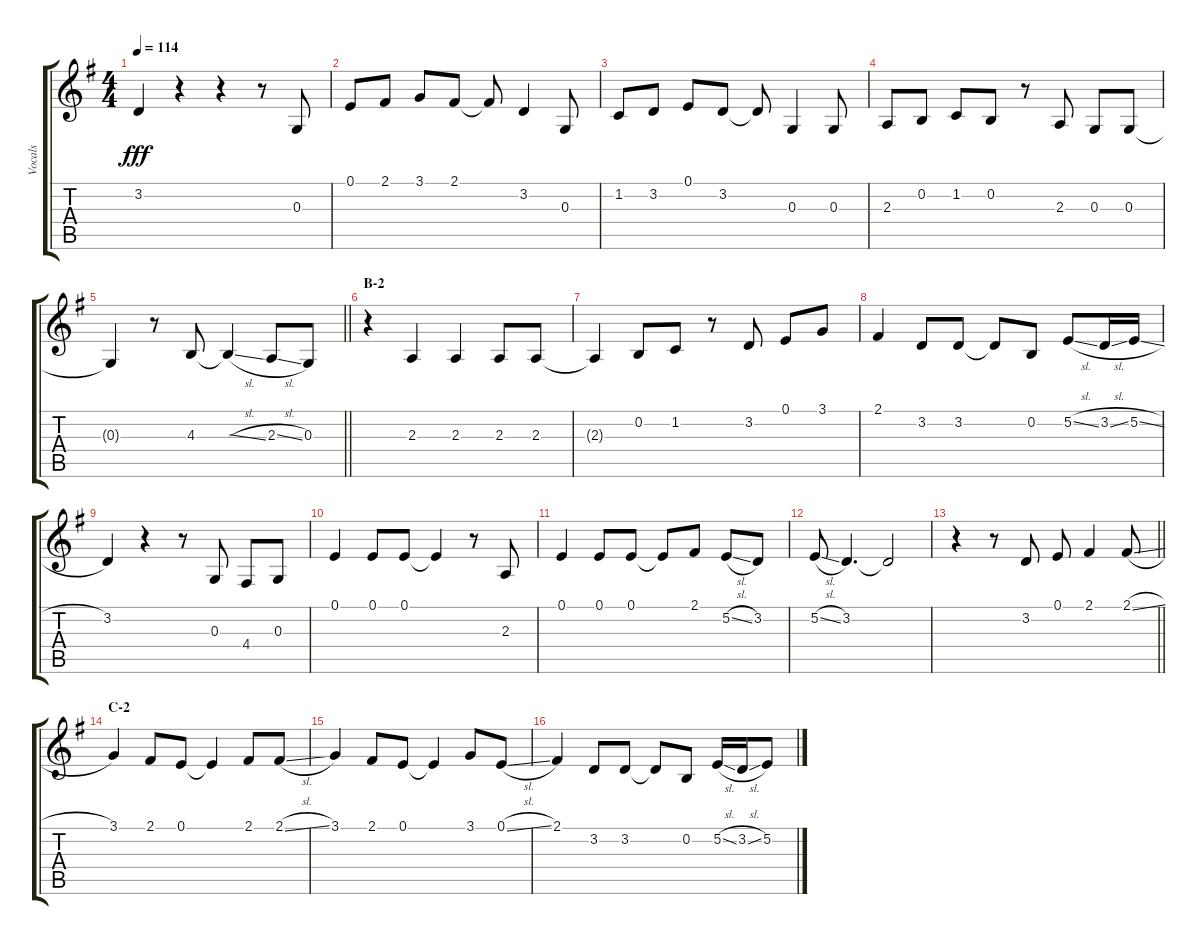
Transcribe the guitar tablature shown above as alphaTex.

\track ("Vocals" "Vocals") {instrument voiceoohs}
\staff {score tabs}
\tuning (E4 B3 G3 D3 A2 E2) {hide}
\ts (4 4)
\tempo 114
\clef g2
\ks g
3.2{t}.4{dy fff} r.4 r.4 r.8 0.3.8 |
0.1.8 2.1.8 3.1.8 2.1.8 2.1{t}.8 3.2.4 0.3.8 |
1.2.8 3.2.8 0.1.8 3.2.8 3.2{t}.8 0.3.4 0.3.8 |
2.3.8 0.2.8 1.2.8 0.2.8 r.8 2.3.8 0.3.8 0.3.8 |
\barLineRight lightlight
0.3{t}.4 r.8 4.3.8 4.3{sl t}.4 2.3{sl}.8 0.3.8 |
\section ("" "B-2")
r.4 2.3.4 2.3.4 2.3.8 2.3.8 |
2.3{t}.4 0.2.8 1.2.8 r.8 3.2.8 0.1.8 3.1.8 |
2.1.4 3.2.8 3.2.8 3.2{t}.8 0.2.8 5.2{sl}.8 3.2{sl}.16 5.2{sl}.16 |
3.2.4 r.4 r.8 0.3.8 4.4.8 0.3.8 |
0.1.4 0.1.8 0.1.8 0.1{t}.4 r.8 2.3.8 |
0.1.4 0.1.8 0.1.8 0.1{t}.8 2.1.8 5.2{sl}.8 3.2.8 |
5.2{sl}.8 3.2.4{d} 3.2{t}.2 |
\barLineRight lightlight
r.4 r.8 3.2.8 0.1.8 2.1.4 2.1{sl}.8 |
\section ("" "C-2")
3.1.4 2.1.8 0.1.8 0.1{t}.4 2.1.8 2.1{sl}.8 |
3.1.4 2.1.8 0.1.8 0.1{t}.4 3.1.8 0.1{sl}.8 |
2.1.4 3.2.8 3.2.8 3.2{t}.8 0.2.8 5.2{sl}.16 3.2{sl}.16 5.2.8
